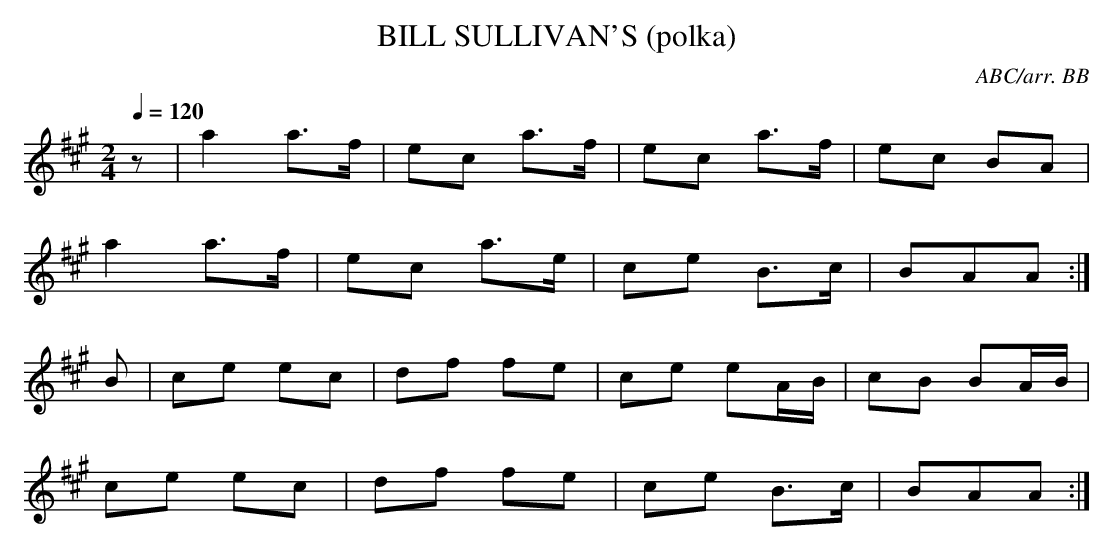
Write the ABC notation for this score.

X:1
T:BILL SULLIVAN'S (polka)
C:ABC/arr. BB
M:2/4
L:1/8
Q:1/4=120
K:A
z|a2 a>f|ec a>f|ec a>f|ec BA|
a2 a>f|ec a>e|ce B>c|BAA :|
B|ce ec|df fe|ce eA/B/|cB BA/B/|
ce ec|df fe|ce B>c|BAA :|
